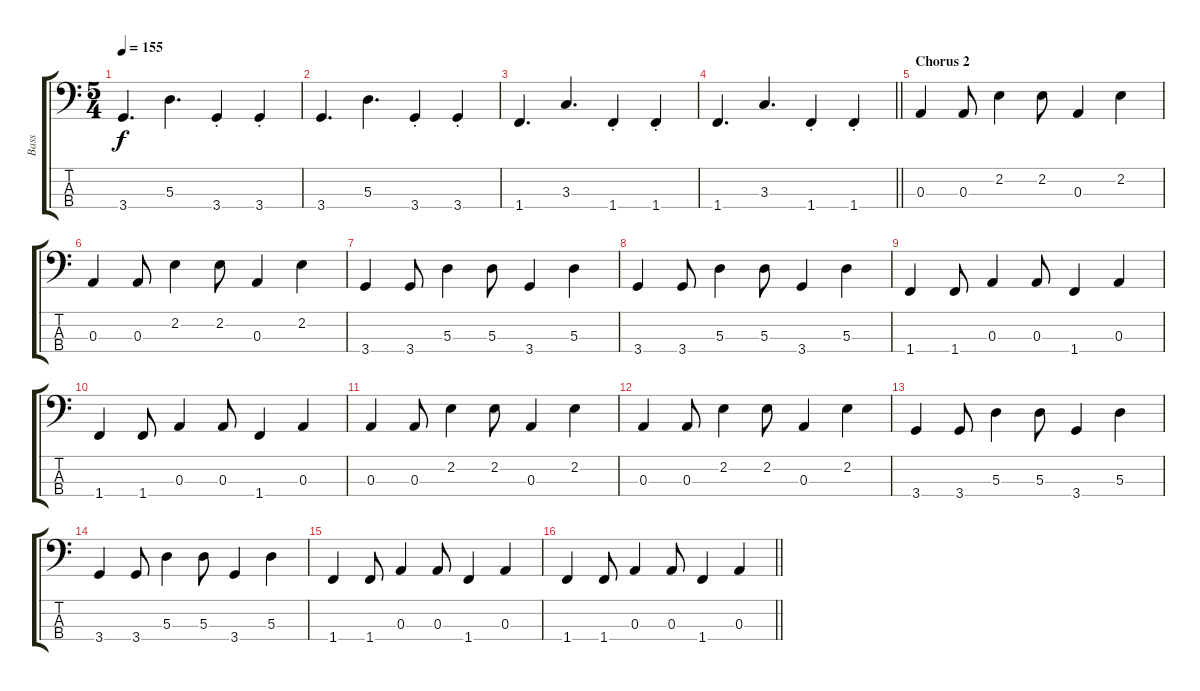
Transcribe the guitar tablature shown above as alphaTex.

\track ("Bass" "Bass") {instrument electricbassfinger}
\staff {score tabs}
\tuning (G2 D2 A1 E1) {hide}
\ts (5 4)
\tempo 155
\clef f4
\ks c
3.4.4{d dy f} 5.3.4{d} 3.4{st}.4 3.4{st}.4 |
3.4.4{d} 5.3.4{d} 3.4{st}.4 3.4{st}.4 |
1.4.4{d} 3.3.4{d} 1.4{st}.4 1.4{st}.4 |
\barLineRight lightlight
1.4.4{d} 3.3.4{d} 1.4{st}.4 1.4{st}.4 |
\section ("" "Chorus 2")
0.3.4 0.3.8 2.2.4 2.2.8 0.3.4 2.2.4 |
0.3.4 0.3.8 2.2.4 2.2.8 0.3.4 2.2.4 |
3.4.4 3.4.8 5.3.4 5.3.8 3.4.4 5.3.4 |
3.4.4 3.4.8 5.3.4 5.3.8 3.4.4 5.3.4 |
1.4.4 1.4.8 0.3.4 0.3.8 1.4.4 0.3.4 |
1.4.4 1.4.8 0.3.4 0.3.8 1.4.4 0.3.4 |
0.3.4 0.3.8 2.2.4 2.2.8 0.3.4 2.2.4 |
0.3.4 0.3.8 2.2.4 2.2.8 0.3.4 2.2.4 |
3.4.4 3.4.8 5.3.4 5.3.8 3.4.4 5.3.4 |
3.4.4 3.4.8 5.3.4 5.3.8 3.4.4 5.3.4 |
1.4.4 1.4.8 0.3.4 0.3.8 1.4.4 0.3.4 |
\barLineRight lightlight
1.4.4 1.4.8 0.3.4 0.3.8 1.4.4 0.3.4
